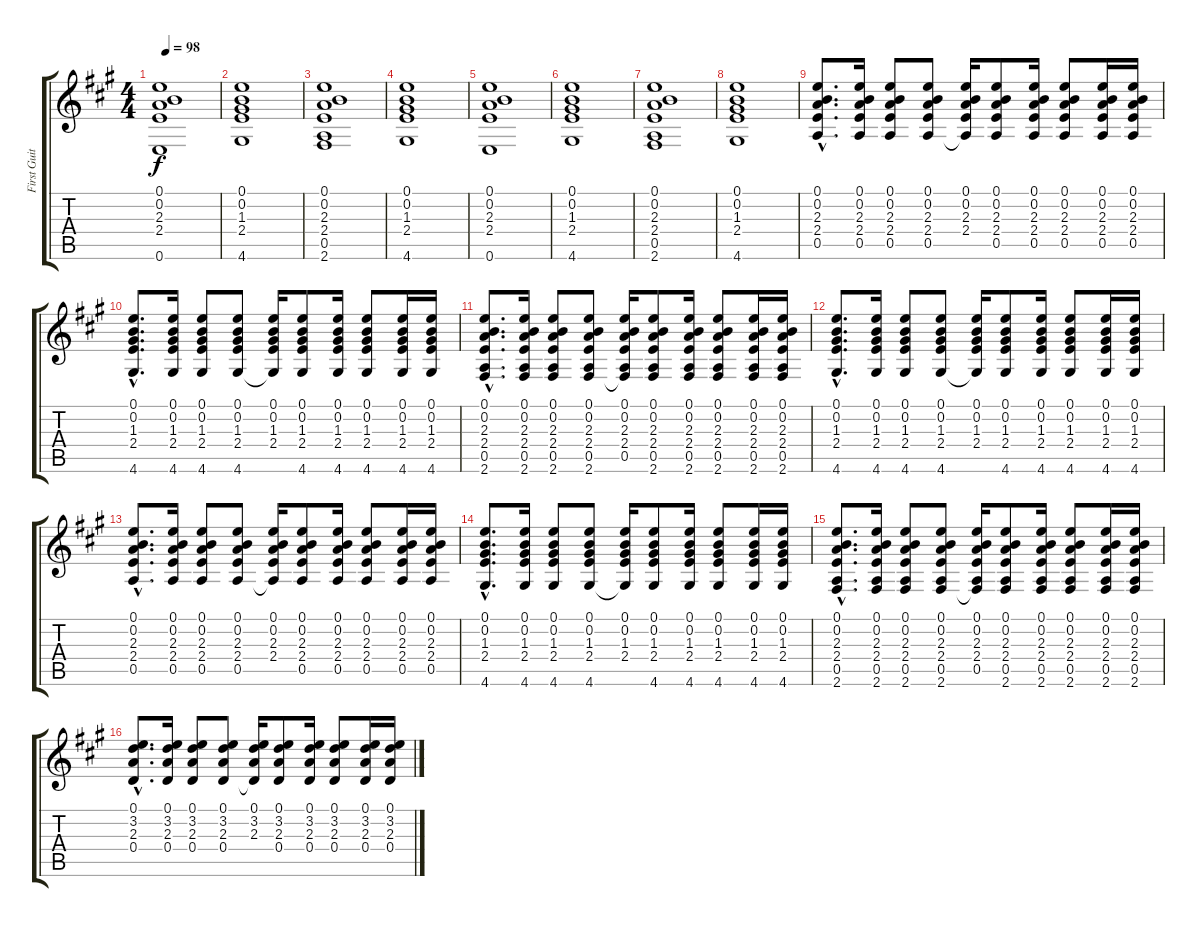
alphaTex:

\track ("First Guitar" "First Guit") {instrument acousticguitarsteel}
\staff {score tabs}
\tuning (E4 B3 G3 D3 A2 E2) {hide}
\ts (4 4)
\tempo 98
\clef g2
\ks a
(0.1 0.2 2.3 2.4 0.6).1{dy f} |
(0.1 0.2 1.3 2.4 4.6).1 |
(0.1 0.2 2.3 2.4 0.5 2.6).1 |
(0.1 0.2 1.3 2.4 4.6).1 |
(0.1 0.2 2.3 2.4 0.6).1 |
(0.1 0.2 1.3 2.4 4.6).1 |
(0.1 0.2 2.3 2.4 0.5 2.6).1 |
(0.1 0.2 1.3 2.4 4.6).1 |
(0.1{hac} 0.2{hac} 2.3{hac} 2.4{hac} 0.5{hac}).8{d} (0.1 0.2 2.3 2.4 0.5).16 (0.1 0.2 2.3 2.4 0.5).8 (0.1 0.2 2.3 2.4 0.5).8 (0.1 0.2 2.3 2.4 0.5{t}).16 (0.1 0.2 2.3 2.4 0.5).8 (0.1 0.2 2.3 2.4 0.5).16 (0.1 0.2 2.3 2.4 0.5).8 (0.1 0.2 2.3 2.4 0.5).16 (0.1 0.2 2.3 2.4 0.5).16 |
(0.1{hac} 0.2{hac} 1.3{hac} 2.4{hac} 4.6{hac}).8{d} (0.1 0.2 1.3 2.4 4.6).16 (0.1 0.2 1.3 2.4 4.6).8 (0.1 0.2 1.3 2.4 4.6).8 (0.1 0.2 1.3 2.4 4.6{t}).16 (0.1 0.2 1.3 2.4 4.6).8 (0.1 0.2 1.3 2.4 4.6).16 (0.1 0.2 1.3 2.4 4.6).8 (0.1 0.2 1.3 2.4 4.6).16 (0.1 0.2 1.3 2.4 4.6).16 |
(0.1{hac} 0.2{hac} 2.3{hac} 2.4{hac} 0.5{hac} 2.6{hac}).8{d} (0.1 0.2 2.3 2.4 0.5 2.6).16 (0.1 0.2 2.3 2.4 0.5 2.6).8 (0.1 0.2 2.3 2.4 0.5 2.6).8 (0.1 0.2 2.3 2.4 0.5 2.6{t}).16 (0.1 0.2 2.3 2.4 0.5 2.6).8 (0.1 0.2 2.3 2.4 0.5 2.6).16 (0.1 0.2 2.3 2.4 0.5 2.6).8 (0.1 0.2 2.3 2.4 0.5 2.6).16 (0.1 0.2 2.3 2.4 0.5 2.6).16 |
(0.1{hac} 0.2{hac} 1.3{hac} 2.4{hac} 4.6{hac}).8{d} (0.1 0.2 1.3 2.4 4.6).16 (0.1 0.2 1.3 2.4 4.6).8 (0.1 0.2 1.3 2.4 4.6).8 (0.1 0.2 1.3 2.4 4.6{t}).16 (0.1 0.2 1.3 2.4 4.6).8 (0.1 0.2 1.3 2.4 4.6).16 (0.1 0.2 1.3 2.4 4.6).8 (0.1 0.2 1.3 2.4 4.6).16 (0.1 0.2 1.3 2.4 4.6).16 |
(0.1{hac} 0.2{hac} 2.3{hac} 2.4{hac} 0.5{hac}).8{d} (0.1 0.2 2.3 2.4 0.5).16 (0.1 0.2 2.3 2.4 0.5).8 (0.1 0.2 2.3 2.4 0.5).8 (0.1 0.2 2.3 2.4 0.5{t}).16 (0.1 0.2 2.3 2.4 0.5).8 (0.1 0.2 2.3 2.4 0.5).16 (0.1 0.2 2.3 2.4 0.5).8 (0.1 0.2 2.3 2.4 0.5).16 (0.1 0.2 2.3 2.4 0.5).16 |
(0.1{hac} 0.2{hac} 1.3{hac} 2.4{hac} 4.6{hac}).8{d} (0.1 0.2 1.3 2.4 4.6).16 (0.1 0.2 1.3 2.4 4.6).8 (0.1 0.2 1.3 2.4 4.6).8 (0.1 0.2 1.3 2.4 4.6{t}).16 (0.1 0.2 1.3 2.4 4.6).8 (0.1 0.2 1.3 2.4 4.6).16 (0.1 0.2 1.3 2.4 4.6).8 (0.1 0.2 1.3 2.4 4.6).16 (0.1 0.2 1.3 2.4 4.6).16 |
(0.1{hac} 0.2{hac} 2.3{hac} 2.4{hac} 0.5{hac} 2.6{hac}).8{d} (0.1 0.2 2.3 2.4 0.5 2.6).16 (0.1 0.2 2.3 2.4 0.5 2.6).8 (0.1 0.2 2.3 2.4 0.5 2.6).8 (0.1 0.2 2.3 2.4 0.5 2.6{t}).16 (0.1 0.2 2.3 2.4 0.5 2.6).8 (0.1 0.2 2.3 2.4 0.5 2.6).16 (0.1 0.2 2.3 2.4 0.5 2.6).8 (0.1 0.2 2.3 2.4 0.5 2.6).16 (0.1 0.2 2.3 2.4 0.5 2.6).16 |
(0.1{hac} 3.2{hac} 2.3{hac} 0.4{hac}).8{d} (0.1 3.2 2.3 0.4).16 (0.1 3.2 2.3 0.4).8 (0.1 3.2 2.3 0.4).8 (0.1 3.2 2.3 0.4{t}).16 (0.1 3.2 2.3 0.4).8 (0.1 3.2 2.3 0.4).16 (0.1 3.2 2.3 0.4).8 (0.1 3.2 2.3 0.4).16 (0.1 3.2 2.3 0.4).16
